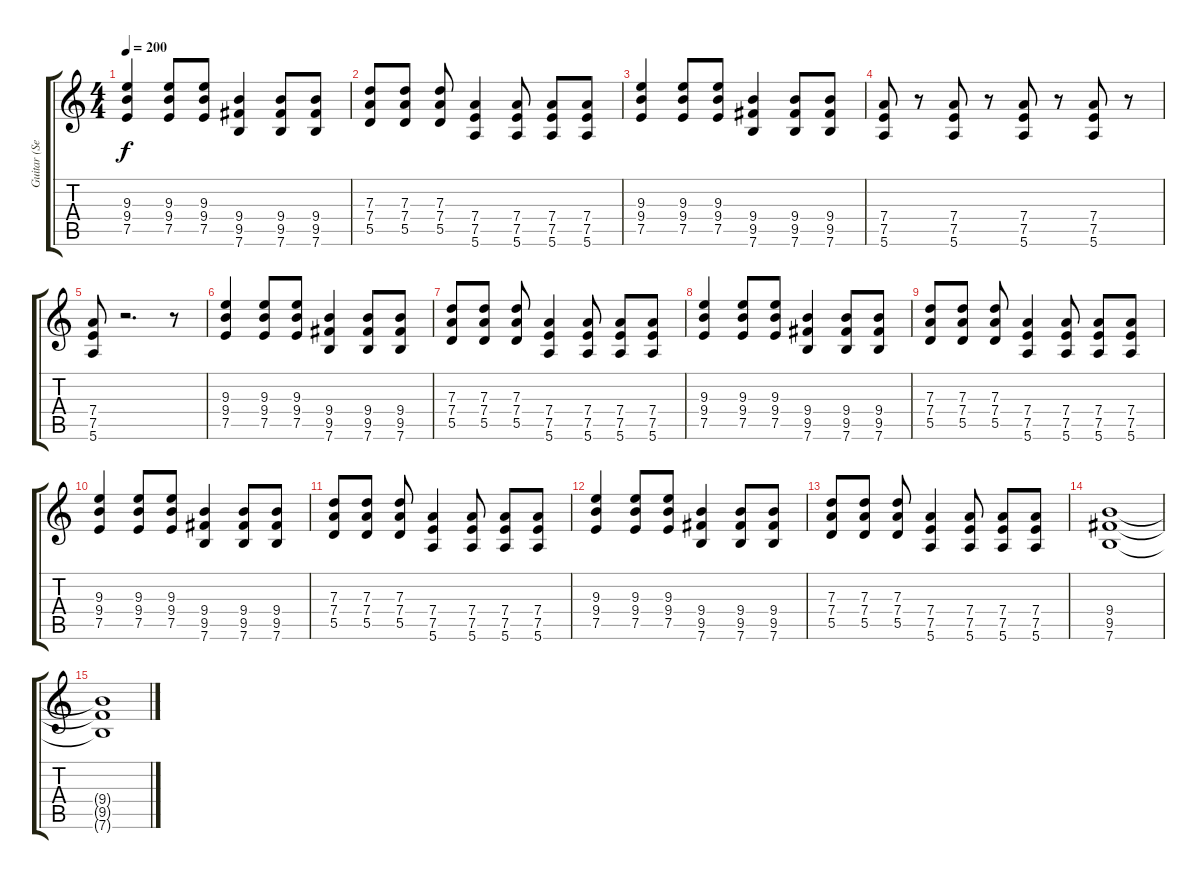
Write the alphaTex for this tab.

\track ("Guitar (Sergio)" "Guitar (Se") {instrument distortionguitar}
\staff {score tabs}
\tuning (E4 B3 G3 D3 A2 E2) {hide}
\ts (4 4)
\tempo 200
\clef g2
\ks c
(9.3 9.4 7.5).4{dy f} (9.3 9.4 7.5).8 (9.3 9.4 7.5).8 (9.4 9.5 7.6).4 (9.4 9.5 7.6).8 (9.4 9.5 7.6).8 |
(7.3 7.4 5.5).8 (7.3 7.4 5.5).8 (7.3 7.4 5.5).8 (7.4 7.5 5.6).4 (7.4 7.5 5.6).8 (7.4 7.5 5.6).8 (7.4 7.5 5.6).8 |
(9.3 9.4 7.5).4 (9.3 9.4 7.5).8 (9.3 9.4 7.5).8 (9.4 9.5 7.6).4 (9.4 9.5 7.6).8 (9.4 9.5 7.6).8 |
(7.4 7.5 5.6).8 r.8 (7.4 7.5 5.6).8 r.8 (7.4 7.5 5.6).8 r.8 (7.4 7.5 5.6).8 r.8 |
(7.4 7.5 5.6).8 r.2{d} r.8 |
(9.3 9.4 7.5).4 (9.3 9.4 7.5).8 (9.3 9.4 7.5).8 (9.4 9.5 7.6).4 (9.4 9.5 7.6).8 (9.4 9.5 7.6).8 |
(7.3 7.4 5.5).8 (7.3 7.4 5.5).8 (7.3 7.4 5.5).8 (7.4 7.5 5.6).4 (7.4 7.5 5.6).8 (7.4 7.5 5.6).8 (7.4 7.5 5.6).8 |
(9.3 9.4 7.5).4 (9.3 9.4 7.5).8 (9.3 9.4 7.5).8 (9.4 9.5 7.6).4 (9.4 9.5 7.6).8 (9.4 9.5 7.6).8 |
(7.3 7.4 5.5).8 (7.3 7.4 5.5).8 (7.3 7.4 5.5).8 (7.4 7.5 5.6).4 (7.4 7.5 5.6).8 (7.4 7.5 5.6).8 (7.4 7.5 5.6).8 |
(9.3 9.4 7.5).4 (9.3 9.4 7.5).8 (9.3 9.4 7.5).8 (9.4 9.5 7.6).4 (9.4 9.5 7.6).8 (9.4 9.5 7.6).8 |
(7.3 7.4 5.5).8 (7.3 7.4 5.5).8 (7.3 7.4 5.5).8 (7.4 7.5 5.6).4 (7.4 7.5 5.6).8 (7.4 7.5 5.6).8 (7.4 7.5 5.6).8 |
(9.3 9.4 7.5).4 (9.3 9.4 7.5).8 (9.3 9.4 7.5).8 (9.4 9.5 7.6).4 (9.4 9.5 7.6).8 (9.4 9.5 7.6).8 |
(7.3 7.4 5.5).8 (7.3 7.4 5.5).8 (7.3 7.4 5.5).8 (7.4 7.5 5.6).4 (7.4 7.5 5.6).8 (7.4 7.5 5.6).8 (7.4 7.5 5.6).8 |
(9.4 9.5 7.6).1 |
(9.4{t} 9.5{t} 7.6{t}).1
